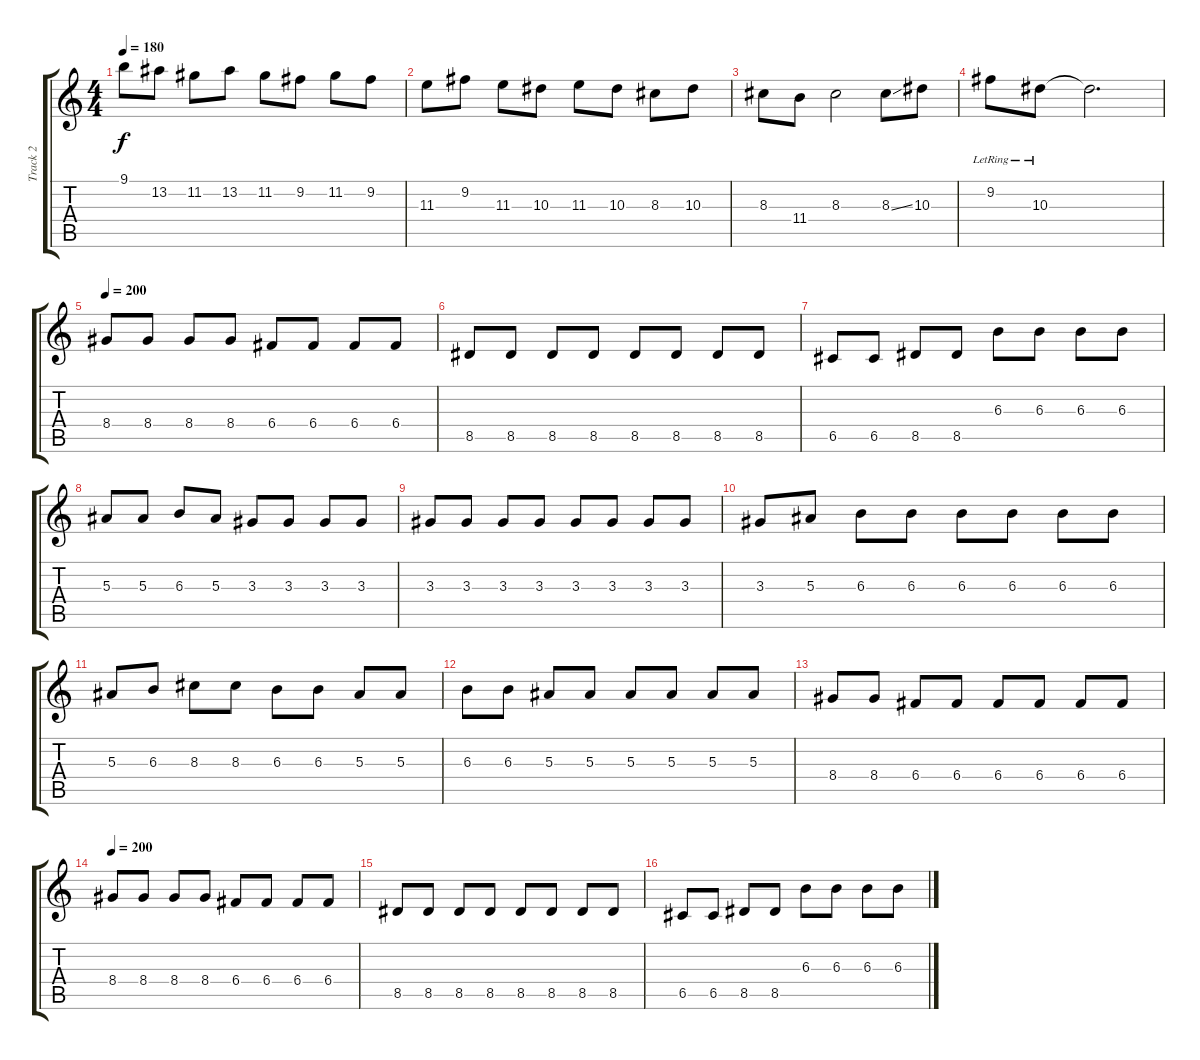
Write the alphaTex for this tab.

\track ("Track 2" "Track 2") {instrument distortionguitar}
\staff {score tabs}
\tuning (D4 A3 F3 C3 G2 C2) {hide}
\ts (4 4)
\tempo 180
\clef g2
\ks c
9.1.8{dy f} 13.2.8 11.2.8 13.2.8 11.2.8 9.2.8 11.2.8 9.2.8 |
11.3.8 9.2.8 11.3.8 10.3.8 11.3.8 10.3.8 8.3.8 10.3.8 |
8.3.8 11.4.8 8.3.2 8.3{ss}.8 10.3.8 |
9.2{lr}.8 10.3{lr}.8 10.3{t}.2{d} |
\tempo 200
8.4.8 8.4.8 8.4.8 8.4.8 6.4.8 6.4.8 6.4.8 6.4.8 |
8.5.8 8.5.8 8.5.8 8.5.8 8.5.8 8.5.8 8.5.8 8.5.8 |
6.5.8 6.5.8 8.5.8 8.5.8 6.3.8 6.3.8 6.3.8 6.3.8 |
5.3.8 5.3.8 6.3.8 5.3.8 3.3.8 3.3.8 3.3.8 3.3.8 |
3.3.8 3.3.8 3.3.8 3.3.8 3.3.8 3.3.8 3.3.8 3.3.8 |
3.3.8 5.3.8 6.3.8 6.3.8 6.3.8 6.3.8 6.3.8 6.3.8 |
5.3.8 6.3.8 8.3.8 8.3.8 6.3.8 6.3.8 5.3.8 5.3.8 |
6.3.8 6.3.8 5.3.8 5.3.8 5.3.8 5.3.8 5.3.8 5.3.8 |
8.4.8 8.4.8 6.4.8 6.4.8 6.4.8 6.4.8 6.4.8 6.4.8 |
\tempo 200
8.4.8 8.4.8 8.4.8 8.4.8 6.4.8 6.4.8 6.4.8 6.4.8 |
8.5.8 8.5.8 8.5.8 8.5.8 8.5.8 8.5.8 8.5.8 8.5.8 |
6.5.8 6.5.8 8.5.8 8.5.8 6.3.8 6.3.8 6.3.8 6.3.8
